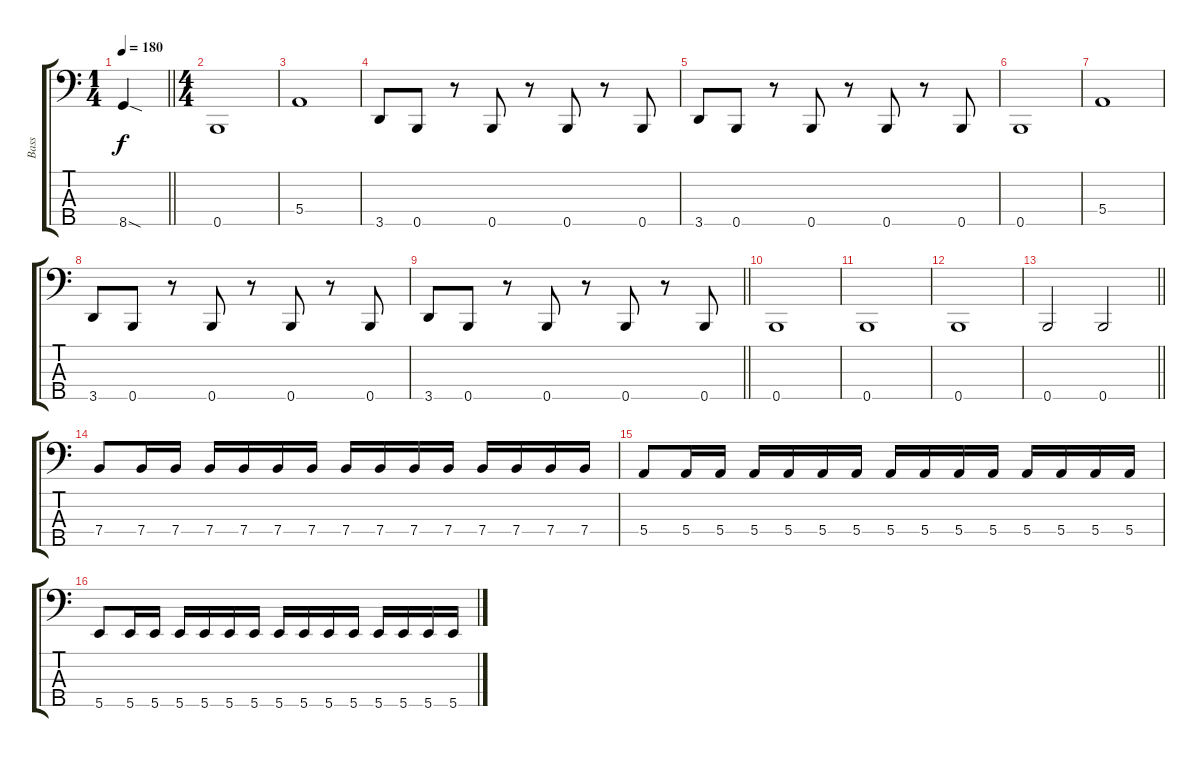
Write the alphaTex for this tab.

\track ("Bass" "Bass") {instrument slapbass2}
\staff {score tabs}
\tuning (G2 D2 A1 E1 B0) {hide}
\ts (1 4)
\tempo 180
\clef f4
\barLineRight lightlight
\ks c
8.5{sod}.4{dy f instrument slapbass2} |
\ts (4 4)
0.5.1 |
5.4.1 |
3.5.8 0.5.8 r.8 0.5.8 r.8 0.5.8 r.8 0.5.8 |
3.5.8 0.5.8 r.8 0.5.8 r.8 0.5.8 r.8 0.5.8 |
0.5.1 |
5.4.1 |
3.5.8 0.5.8 r.8 0.5.8 r.8 0.5.8 r.8 0.5.8 |
\barLineRight lightlight
3.5.8 0.5.8 r.8 0.5.8 r.8 0.5.8 r.8 0.5.8 |
0.5.1 |
0.5.1 |
0.5.1 |
\barLineRight lightlight
0.5.2 0.5.2 |
7.4.8 7.4.16 7.4.16 7.4.16 7.4.16 7.4.16 7.4.16 7.4.16 7.4.16 7.4.16 7.4.16 7.4.16 7.4.16 7.4.16 7.4.16 |
5.4.8 5.4.16 5.4.16 5.4.16 5.4.16 5.4.16 5.4.16 5.4.16 5.4.16 5.4.16 5.4.16 5.4.16 5.4.16 5.4.16 5.4.16 |
5.5.8 5.5.16 5.5.16 5.5.16 5.5.16 5.5.16 5.5.16 5.5.16 5.5.16 5.5.16 5.5.16 5.5.16 5.5.16 5.5.16 5.5.16
